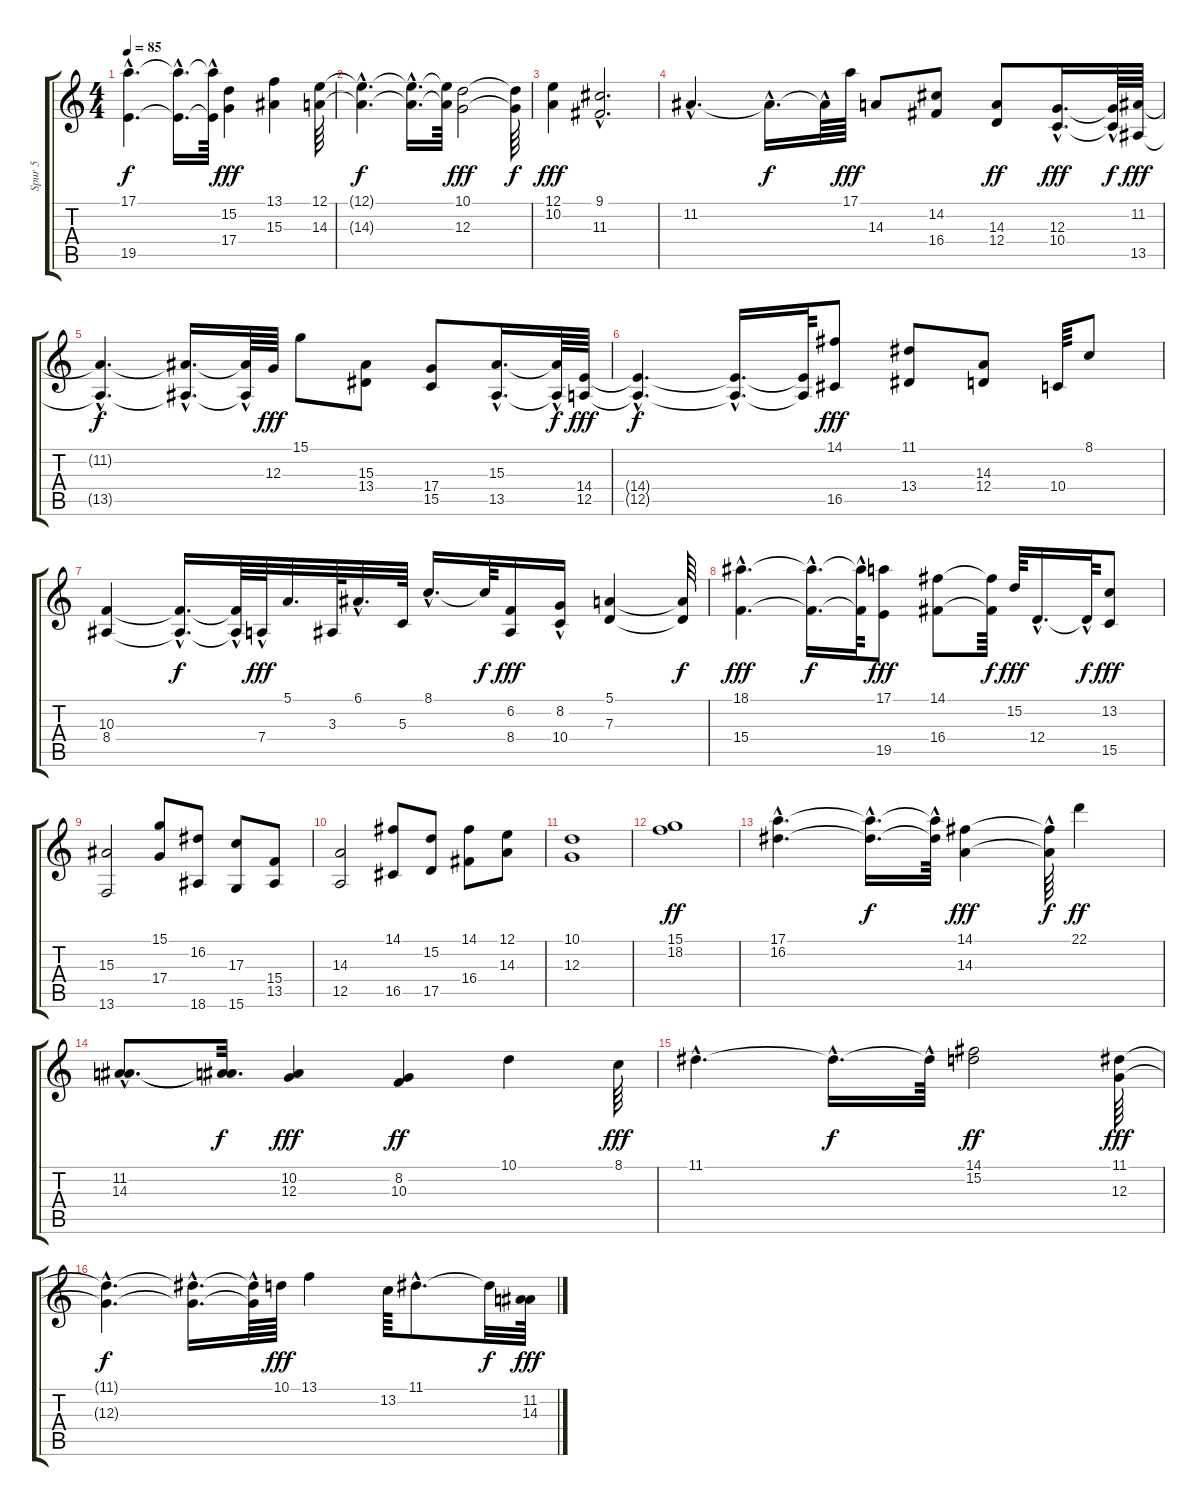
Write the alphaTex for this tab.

\track ("Spur 5" "Spur 5") {instrument stringensemble1}
\staff {score tabs}
\tuning (E4 B3 G3 D3 A2 E2) {hide}
\ts (4 4)
\tempo 85
\clef g2
\ks c
(17.1{hac t} 19.5{hac t}).4{d dy f} (17.1{hac t} 19.5{hac t}).16{d} (17.1{hac t} 19.5{t}).64 (15.2 17.4).4{dy fff} (13.1 15.3).4 (12.1 14.3).64 |
(12.1{hac t} 14.3{hac t}).4{d dy f} (12.1{hac t} 14.3{hac t}).16{d} (12.1{t} 14.3{t}).64 (10.1 12.3).2{dy fff} (10.1{t} 12.3{t}).64{dy f} |
(12.1 10.2).4{dy fff} (9.1{hac} 11.3{hac}).2{d} |
11.2{hac}.4{d} 11.2{hac t}.16{d dy f} 11.2{hac t}.64 17.1.64{dy fff} 14.3.8 (14.2 16.4).8 (14.3 12.4).8{dy ff} (12.3{hac} 10.4{hac}).16{d dy fff} (12.3{hac t} 10.4{t}).64{dy f} (11.2 13.5).64{dy fff} |
(11.2{hac t} 13.5{hac t}).4{d dy f} (11.2{hac t} 13.5{hac t}).16{d} (11.2{hac t} 13.5{t}).64 12.3.64{dy fff} 15.1.8 (15.3 13.4).8 (17.4 15.5).8 (15.3{hac} 13.5{hac}).16{d} (15.3{hac t} 13.5{hac t}).64{dy f} (14.4 12.5).64{dy fff} |
(14.4{hac t} 12.5{hac t}).4{d dy f} (14.4{hac t} 12.5{hac t}).16{d} (14.4{t} 12.5{t}).64 (14.1 16.5).8{dy fff} (11.1 13.4).8 (14.3 12.4).8 10.4.64 8.1.8 |
(10.3 8.4).4 (10.3{hac t} 8.4{hac t}).16{d dy f} (10.3{hac t} 8.4{hac t}).64 7.4{hac}.64{dy fff} 5.1.32{d} 3.3.64 6.1{hac}.32{d} 5.3.64 8.1{hac}.16{d} 8.1{t}.64{dy f} (6.2 8.4).16{dy fff} (8.2{hac} 10.4{hac}).16 (5.1 7.3).4 (5.1{t} 7.3{t}).64{dy f} |
(18.1{hac} 15.4{hac}).4{d dy fff} (18.1{hac t} 15.4{hac t}).16{d dy f} (18.1{hac t} 15.4{t}).64 (17.1 19.5).8{dy fff} (14.1 16.4).8 (14.1{t} 16.4{t}).64{dy f} 15.2.64{dy fff} 12.4{hac}.16{d} 12.4{hac t}.64{dy f} (13.2 15.5).8{dy fff} |
(15.3 13.6).2 (15.1 17.4).8 (16.2 18.6).8 (17.3 15.6).8 (15.4 13.5).8 |
(14.3 12.5).2 (14.1 16.5).8 (15.2 17.5).8 (14.1 16.4).8 (12.1 14.3).8 |
(10.1 12.3).1 |
(15.1 18.2).1{dy ff} |
(17.1{hac} 16.2{hac}).4{d} (17.1{hac t} 16.2{hac t}).16{d dy f} (17.1{t} 16.2{hac t}).64 (14.1 14.3).4{dy fff} (14.1{t} 14.3{hac t}).64{dy f} 22.1.4{dy ff} |
(11.2{hac} 14.3{hac}).8{d} (11.2{t} 14.3{t}).32{d dy f} (10.2 12.3).4{dy fff} (8.2 10.3).4{dy ff} 10.1.4 8.1.64{dy fff} |
11.1{hac}.4{d} 11.1{hac t}.16{d dy f} 11.1{hac t}.64 (14.1 15.2).2{dy ff} (11.1 12.3).64{dy fff} |
(11.1{hac t} 12.3{hac t}).4{d dy f} (11.1{hac t} 12.3{hac t}).16{d} (11.1{hac t} 12.3{hac t}).64 10.1.64{dy fff} 13.1.4 13.2.64 11.1{hac}.8{d} 11.1{t}.32{dy f} (11.2 14.3).64{dy fff}
